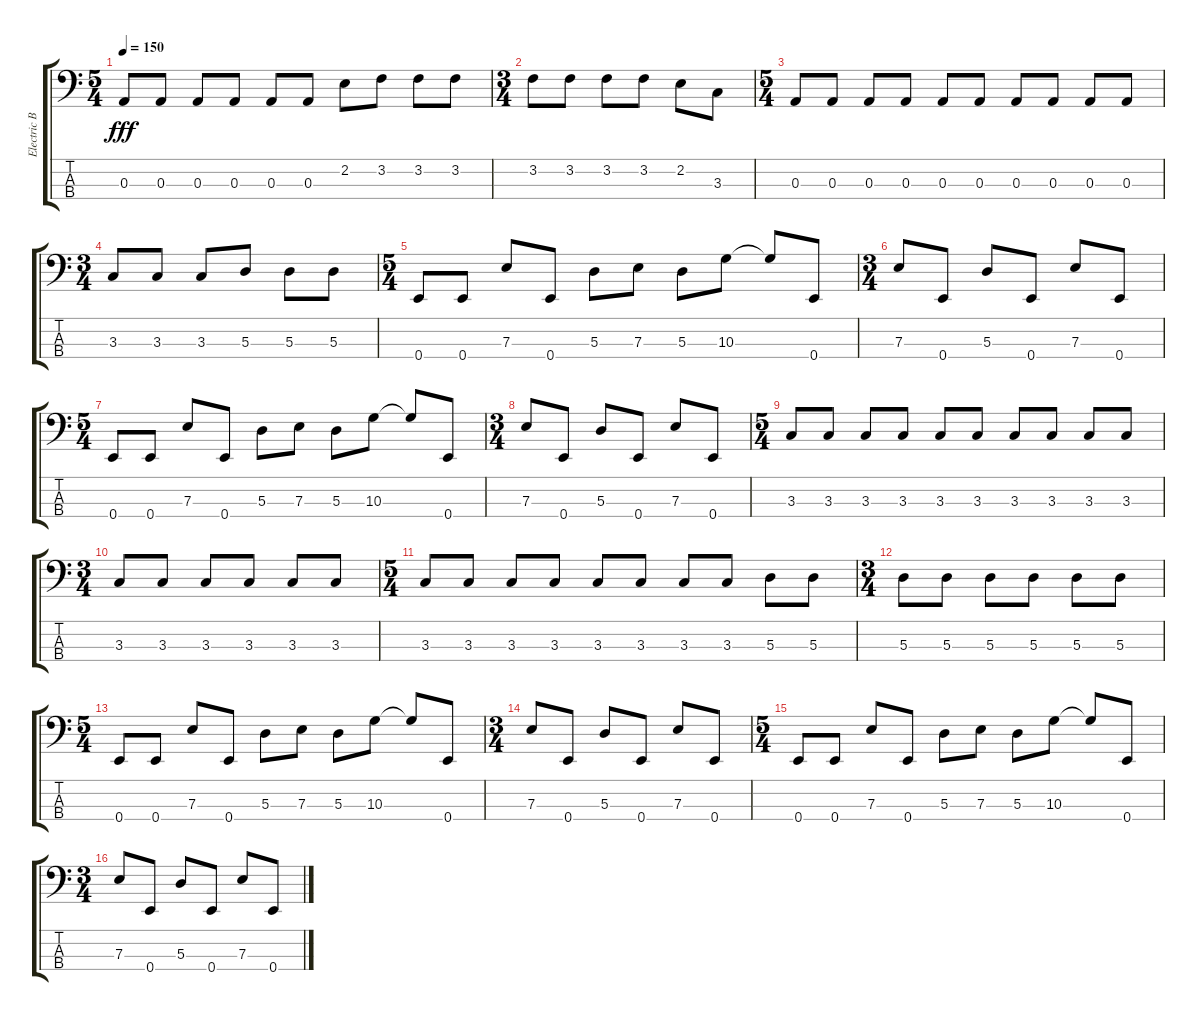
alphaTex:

\track ("Electric Bass" "Electric B") {instrument electricbassfinger}
\staff {score tabs}
\tuning (G2 D2 A1 E1) {hide}
\ts (5 4)
\tempo 150
\clef f4
\ks c
0.3.8{dy fff} 0.3.8 0.3.8 0.3.8 0.3.8 0.3.8 2.2.8 3.2.8 3.2.8 3.2.8 |
\ts (3 4)
3.2.8 3.2.8 3.2.8 3.2.8 2.2.8 3.3.8 |
\ts (5 4)
0.3.8 0.3.8 0.3.8 0.3.8 0.3.8 0.3.8 0.3.8 0.3.8 0.3.8 0.3.8 |
\ts (3 4)
3.3.8 3.3.8 3.3.8 5.3.8 5.3.8 5.3.8 |
\ts (5 4)
0.4.8 0.4.8 7.3.8 0.4.8 5.3.8 7.3.8 5.3.8 10.3.8 10.3{t}.8 0.4.8 |
\ts (3 4)
7.3.8 0.4.8 5.3.8 0.4.8 7.3.8 0.4.8 |
\ts (5 4)
0.4.8 0.4.8 7.3.8 0.4.8 5.3.8 7.3.8 5.3.8 10.3.8 10.3{t}.8 0.4.8 |
\ts (3 4)
7.3.8 0.4.8 5.3.8 0.4.8 7.3.8 0.4.8 |
\ts (5 4)
3.3.8 3.3.8 3.3.8 3.3.8 3.3.8 3.3.8 3.3.8 3.3.8 3.3.8 3.3.8 |
\ts (3 4)
3.3.8 3.3.8 3.3.8 3.3.8 3.3.8 3.3.8 |
\ts (5 4)
3.3.8 3.3.8 3.3.8 3.3.8 3.3.8 3.3.8 3.3.8 3.3.8 5.3.8 5.3.8 |
\ts (3 4)
5.3.8 5.3.8 5.3.8 5.3.8 5.3.8 5.3.8 |
\ts (5 4)
0.4.8 0.4.8 7.3.8 0.4.8 5.3.8 7.3.8 5.3.8 10.3.8 10.3{t}.8 0.4.8 |
\ts (3 4)
7.3.8 0.4.8 5.3.8 0.4.8 7.3.8 0.4.8 |
\ts (5 4)
0.4.8 0.4.8 7.3.8 0.4.8 5.3.8 7.3.8 5.3.8 10.3.8 10.3{t}.8 0.4.8 |
\ts (3 4)
7.3.8 0.4.8 5.3.8 0.4.8 7.3.8 0.4.8
